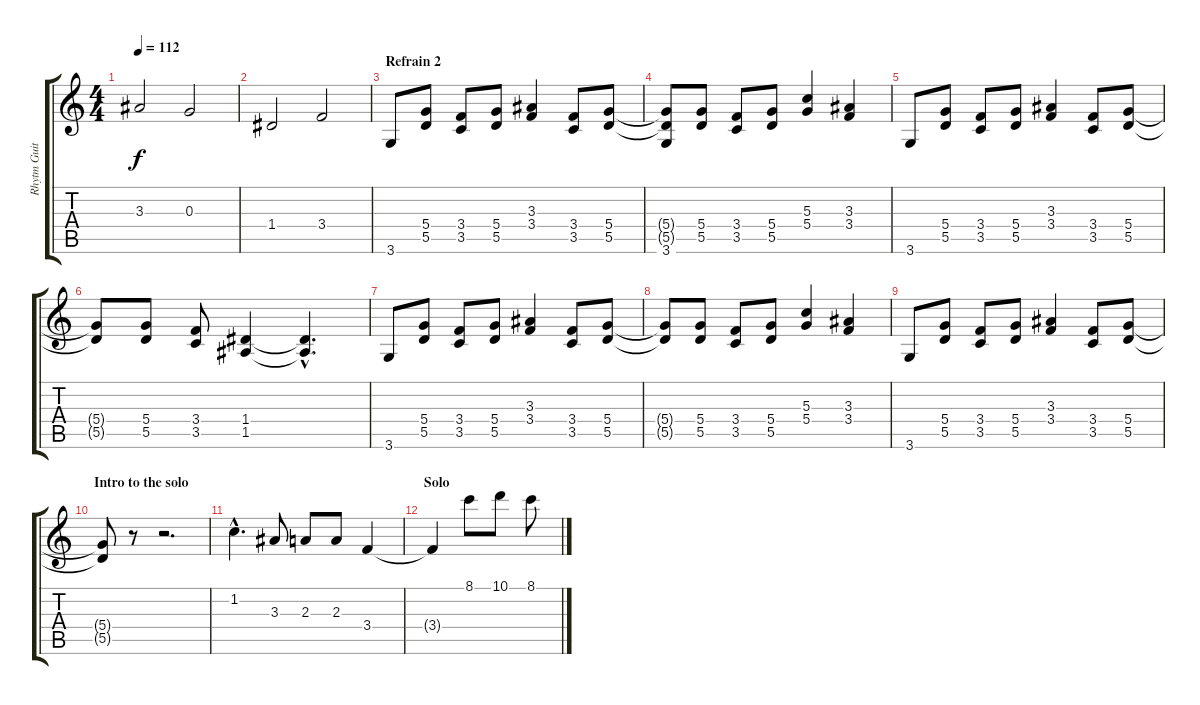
\track ("Rhytm Guitar" "Rhytm Guit") {instrument distortionguitar}
\staff {score tabs}
\tuning (E4 B3 G3 D3 A2 E2) {hide}
\ts (4 4)
\tempo 112
\clef g2
\ks c
3.3.2{dy f} 0.3.2 |
1.4.2 3.4.2 |
\section ("" "Refrain 2")
3.6.8 (5.4 5.5).8 (3.4 3.5).8 (5.4 5.5).8 (3.3 3.4).4 (3.4 3.5).8 (5.4 5.5).8 |
(5.4{t} 5.5{t} 3.6).8 (5.4 5.5).8 (3.4 3.5).8 (5.4 5.5).8 (5.3 5.4).4 (3.3 3.4).4 |
3.6.8 (5.4 5.5).8 (3.4 3.5).8 (5.4 5.5).8 (3.3 3.4).4 (3.4 3.5).8 (5.4 5.5).8 |
(5.4{t} 5.5{t}).8 (5.4 5.5).8 (3.4 3.5).8 (1.4 1.5).4 (1.4{hac t} 1.5{hac t}).4{d} |
3.6.8 (5.4 5.5).8 (3.4 3.5).8 (5.4 5.5).8 (3.3 3.4).4 (3.4 3.5).8 (5.4 5.5).8 |
(5.4{t} 5.5{t}).8 (5.4 5.5).8 (3.4 3.5).8 (5.4 5.5).8 (5.3 5.4).4 (3.3 3.4).4 |
3.6.8 (5.4 5.5).8 (3.4 3.5).8 (5.4 5.5).8 (3.3 3.4).4 (3.4 3.5).8 (5.4 5.5).8 |
\section ("" "Intro to the solo")
(5.4{t} 5.5{t}).8 r.8 r.2{d} |
1.2{hac}.4{d} 3.3.8 2.3.8 2.3.8 3.4.4 |
\section ("" "Solo")
3.4{t}.4 8.1.8 10.1.8 8.1.8
